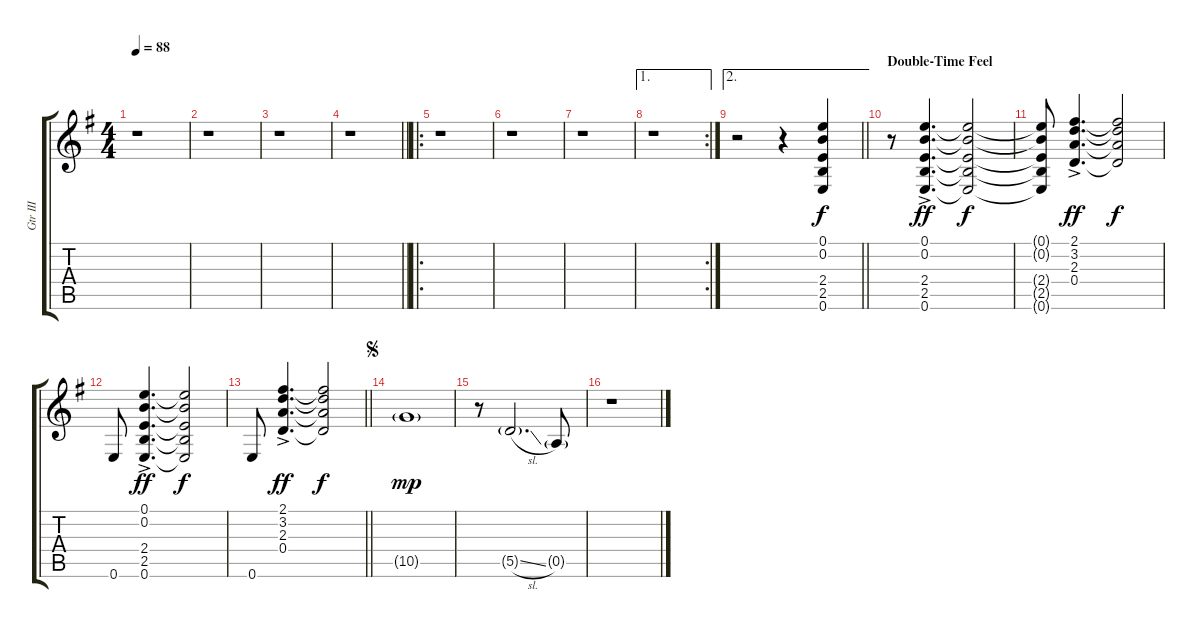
\track ("Gtr III" "Gtr III") {instrument overdrivenguitar}
\staff {score tabs}
\tuning (E4 B3 G3 D3 A2 E2) {hide}
\ts (4 4)
\tempo 88
\clef g2
\ks g
r.1{dy f instrument overdrivenguitar} |
r.1 |
r.1 |
\barLineRight lightlight
r.1 |
\ro
r.1 |
r.1 |
r.1 |
\ae 1
\rc 2
r.1 |
\ae 2
\barLineRight lightlight
r.2 r.4 (0.1 0.2 2.4 2.5 0.6).4 |
\section ("" "Double-Time Feel")
r.8 (0.1{ac} 0.2{ac} 2.4{ac} 2.5{ac} 0.6{ac}).4{d dy ff} (0.1{t} 0.2{t} 2.4{t} 2.5{t} 0.6{t}).2{dy f} |
(0.1{t} 0.2{t} 2.4{t} 2.5{t} 0.6{t}).8 (2.1{ac} 3.2{ac} 2.3{ac} 0.4{ac}).4{d dy ff} (2.1{t} 3.2{t} 2.3{t} 0.4{t}).2{dy f} |
0.6.8 (0.1{ac} 0.2{ac} 2.4{ac} 2.5{ac} 0.6{ac}).4{d dy ff} (0.1{t} 0.2{t} 2.4{t} 2.5{t} 0.6{t}).2{dy f} |
\barLineRight lightlight
0.6.8 (2.1{ac} 3.2{ac} 2.3{ac} 0.4{ac}).4{d dy ff} (2.1{t} 3.2{t} 2.3{t} 0.4{t}).2{dy f} |
\jump segno
10.5{g}.1{dy mp} |
r.8 5.5{sl g}.2{d} 0.5{g}.8 |
r.1
